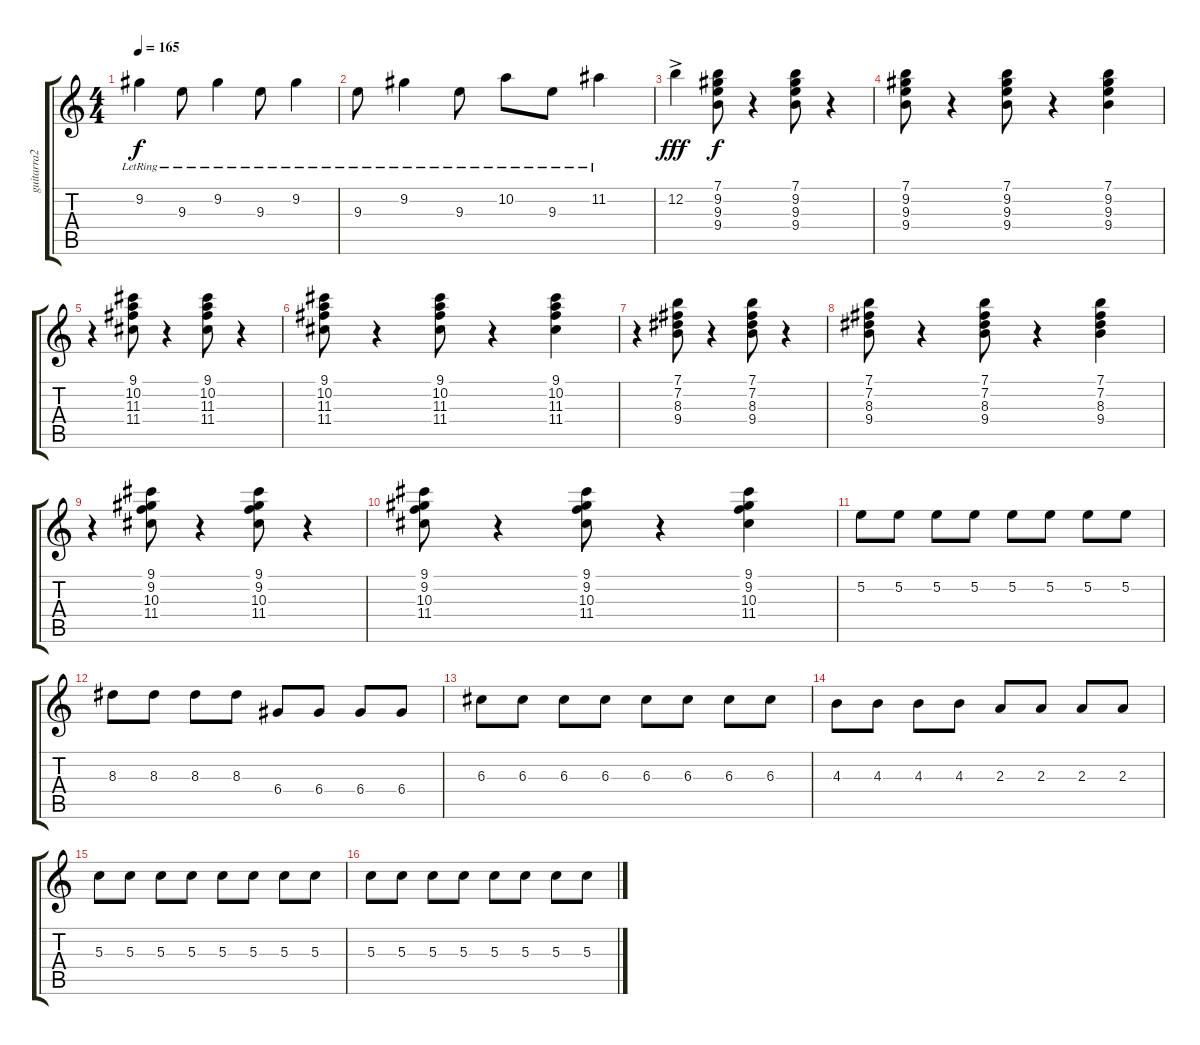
\track ("guitarra2" "guitarra2") {instrument overdrivenguitar}
\staff {score tabs}
\tuning (E4 B3 G3 D3 A2 E2) {hide}
\ts (4 4)
\tempo 165
\clef g2
\ks c
9.2{lr}.4{dy f} 9.3{lr}.8 9.2{lr}.4 9.3{lr}.8 9.2{lr}.4 |
9.3{lr}.8 9.2{lr}.4 9.3{lr}.8 10.2{lr}.8 9.3{lr}.8 11.2{lr}.4 |
12.2{ac}.4{dy fff} (7.1 9.2 9.3 9.4).8{dy f} r.4 (7.1 9.2 9.3 9.4).8 r.4 |
(7.1 9.2 9.3 9.4).8 r.4 (7.1 9.2 9.3 9.4).8 r.4 (7.1 9.2 9.3 9.4).4 |
r.4 (9.1 10.2 11.3 11.4).8 r.4 (9.1 10.2 11.3 11.4).8 r.4 |
(9.1 10.2 11.3 11.4).8 r.4 (9.1 10.2 11.3 11.4).8 r.4 (9.1 10.2 11.3 11.4).4 |
r.4 (7.1 7.2 8.3 9.4).8 r.4 (7.1 7.2 8.3 9.4).8 r.4 |
(7.1 7.2 8.3 9.4).8 r.4 (7.1 7.2 8.3 9.4).8 r.4 (7.1 7.2 8.3 9.4).4 |
r.4 (9.1 9.2 10.3 11.4).8 r.4 (9.1 9.2 10.3 11.4).8 r.4 |
(9.1 9.2 10.3 11.4).8 r.4 (9.1 9.2 10.3 11.4).8 r.4 (9.1 9.2 10.3 11.4).4 |
5.2.8 5.2.8 5.2.8 5.2.8 5.2.8 5.2.8 5.2.8 5.2.8 |
8.3.8 8.3.8 8.3.8 8.3.8 6.4.8 6.4.8 6.4.8 6.4.8 |
6.3.8 6.3.8 6.3.8 6.3.8 6.3.8 6.3.8 6.3.8 6.3.8 |
4.3.8 4.3.8 4.3.8 4.3.8 2.3.8 2.3.8 2.3.8 2.3.8 |
5.3.8 5.3.8 5.3.8 5.3.8 5.3.8 5.3.8 5.3.8 5.3.8 |
5.3.8 5.3.8 5.3.8 5.3.8 5.3.8 5.3.8 5.3.8 5.3.8
